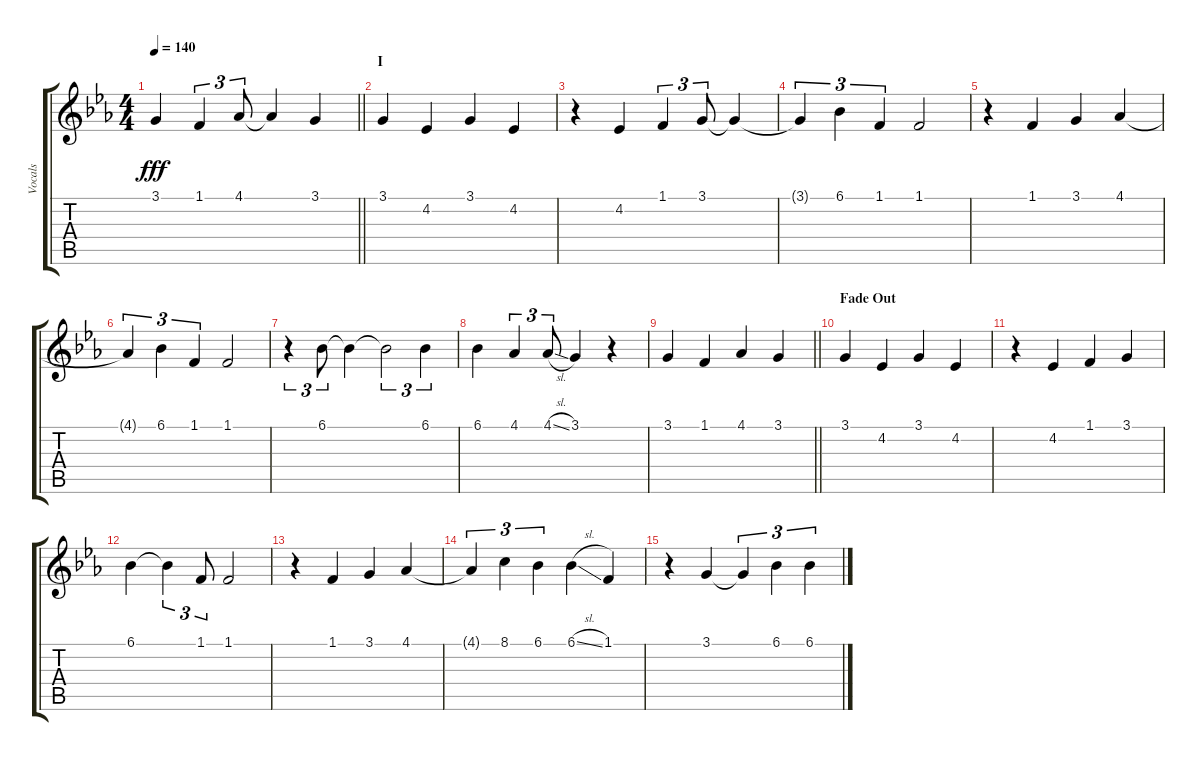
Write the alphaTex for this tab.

\track ("Vocals" "Vocals") {instrument voiceoohs}
\staff {score tabs}
\tuning (E4 B3 G3 D3 A2 E2) {hide}
\ts (4 4)
\tempo 140
\clef g2
\barLineRight lightlight
\ks eb
3.1.4{dy fff} 1.1.4{tu (3 2)} 4.1.8{tu (3 2)} 4.1{t}.4 3.1.4 |
\section ("" "I")
3.1.4 4.2.4 3.1.4 4.2.4 |
r.4 4.2.4 1.1.4{tu (3 2)} 3.1.8{tu (3 2)} 3.1{t}.4 |
3.1{t}.4{tu (3 2)} 6.1.4{tu (3 2)} 1.1.4{tu (3 2)} 1.1.2 |
r.4 1.1.4 3.1.4 4.1.4 |
4.1{t}.4{tu (3 2)} 6.1.4{tu (3 2)} 1.1.4{tu (3 2)} 1.1.2 |
r.4{tu (3 2)} 6.1.8{tu (3 2)} 6.1{t}.4 6.1{t}.2{tu (3 2)} 6.1.4{tu (3 2)} |
6.1.4 4.1.4{tu (3 2)} 4.1{sl}.8{tu (3 2)} 3.1.4 r.4 |
\barLineRight lightlight
3.1.4 1.1.4 4.1.4 3.1.4 |
\section ("" "Fade Out")
3.1.4 4.2.4 3.1.4 4.2.4 |
r.4 4.2.4 1.1.4 3.1.4 |
6.1.4{volume 0} 6.1{t}.4{tu (3 2)} 1.1.8{tu (3 2)} 1.1.2 |
r.4 1.1.4 3.1.4 4.1.4 |
4.1{t}.4{tu (3 2)} 8.1.4{tu (3 2)} 6.1.4{tu (3 2)} 6.1{sl}.4 1.1.4 |
r.4 3.1.4 3.1{t}.4{tu (3 2)} 6.1.4{tu (3 2)} 6.1.4{tu (3 2)}
